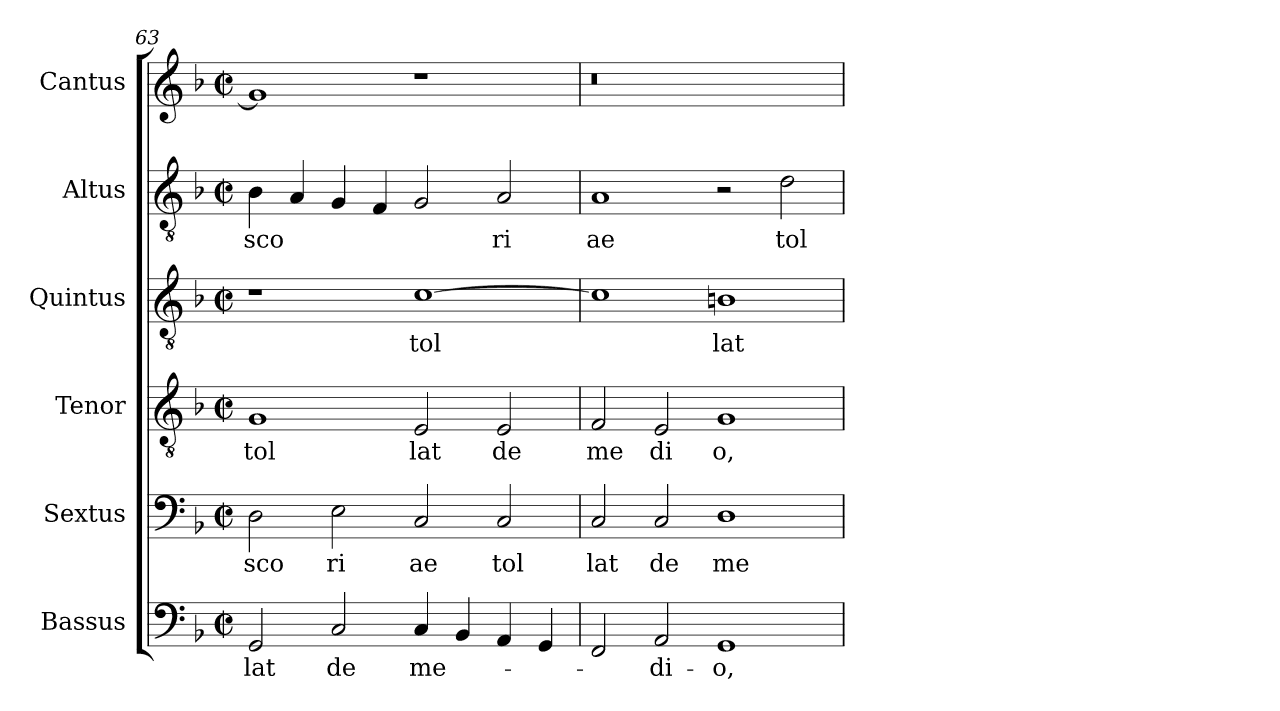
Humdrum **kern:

**kern	**text	**kern	**text	**kern	**text	**kern	**text	**kern	**text	**kern
*part6	*part6	*part5	*part5	*part4	*part4	*part3	*part3	*part2	*part2	*part1
*staff6	*staff6	*staff5	*staff5	*staff4	*staff4	*staff3	*staff3	*staff2	*staff2	*staff1
*I"Bassus	*	*I"Sextus	*	*I"Tenor	*	*I"Quintus	*	*I"Altus	*	*I"Cantus
!!LO:PB:g=z
*clefF4	*	*clefF4	*	*clefGv2	*	*clefGv2	*	*clefGv2	*	*clefG2
*k[b-]	*	*k[b-]	*	*k[b-]	*	*k[b-]	*	*k[b-]	*	*k[b-]
*F:	*	*F:	*	*F:	*	*F:	*	*F:	*	*F:
*M2/2	*	*M2/2	*	*M2/2	*	*M2/2	*	*M2/2	*	*M2/2
*met(c|)	*	*met(c|)	*	*met(c|)	*	*met(c|)	*	*met(c|)	*	*met(c|)
=63	=63	=63	=63	=63	=63	=63	=63	=63	=63	=63
!	!LO:LY:b:cj	!	!LO:LY:b:cj	!	!LO:LY:b:cj	!	!	!	!LO:LY:b	!
2GG/	-lat	2D\	sco	1G	tol	1r	.	4B-\	sco	1g]
.	.	.	.	.	.	.	.	4A/	.	.
!	!LO:LY:b:cj	!	!LO:LY:b:cj	!	!	!	!	!	!	!
2C/	de	2E\	ri	.	.	.	.	4G/	.	.
.	.	.	.	.	.	.	.	4F/	.	.
!	!LO:LY:b	!	!LO:LY:b:cj	!	!LO:LY:b:cj	!	!LO:LY:b:cj	!	!	!
4C/	me-	2C/	ae	2E/	lat	[>1c	tol	2G/	.	1r
4BB-/	.	.	.	.	.	.	.	.	.	.
!	!	!	!LO:LY:b:cj	!	!LO:LY:b:cj	!	!	!	!LO:LY:b:cj	!
4AA/	.	2C/	tol	2E/	de	.	.	2A/	ri	.
4GG/	.	.	.	.	.	.	.	.	.	.
=64	=64	=64	=64	=64	=64	=64	=64	=64	=64	=64
!	!	!	!LO:LY:b:cj	!	!LO:LY:b:cj	!	!	!	!LO:LY:b:cj	!
2FF/	.	2C/	lat	2F/	me	1c]	.	1A	ae	0r
!	!LO:LY:b:cj	!	!LO:LY:b:cj	!	!LO:LY:b:cj	!	!	!	!	!
2AA/	-di-	2C/	de	2E/	di	.	.	.	.	.
!	!LO:LY:b:cj	!	!LO:LY:b:cj	!	!LO:LY:b:cj	!	!LO:LY:b:cj	!	!	!
1GG	-o,	1D	me	1G	o,	1Bn	lat	2r	.	.
!	!	!	!	!	!	!	!	!	!LO:LY:b:cj	!
.	.	.	.	.	.	.	.	2d\	tol	.
=	=	=	=	=	=	=	=	=	=	=
*-	*-	*-	*-	*-	*-	*-	*-	*-	*-	*-
